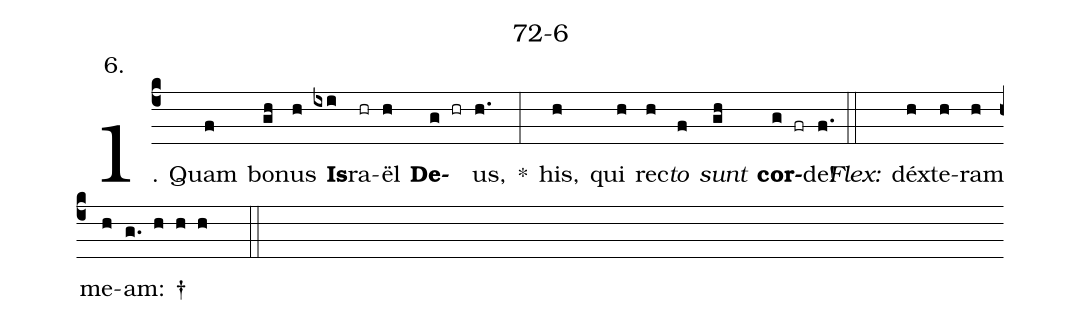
name: 72-6;
annotation: 6.;
%%
(c4)1. Quam(f) bo(gh)nus(h) <b>Is</b>(ixi)ra(hr)ël(h) <b>De</b>(g hr)us,(h.) *(:) his,(h) qui(h) rec(h)<i>to</i>(f) <i>sunt</i>(gh) <b>cor</b>(g fr)de!(f.) (::)
<i>Flex:</i>()  déx(h)te(h)ram(h) me(h)am: †(g. h h h  ::)
